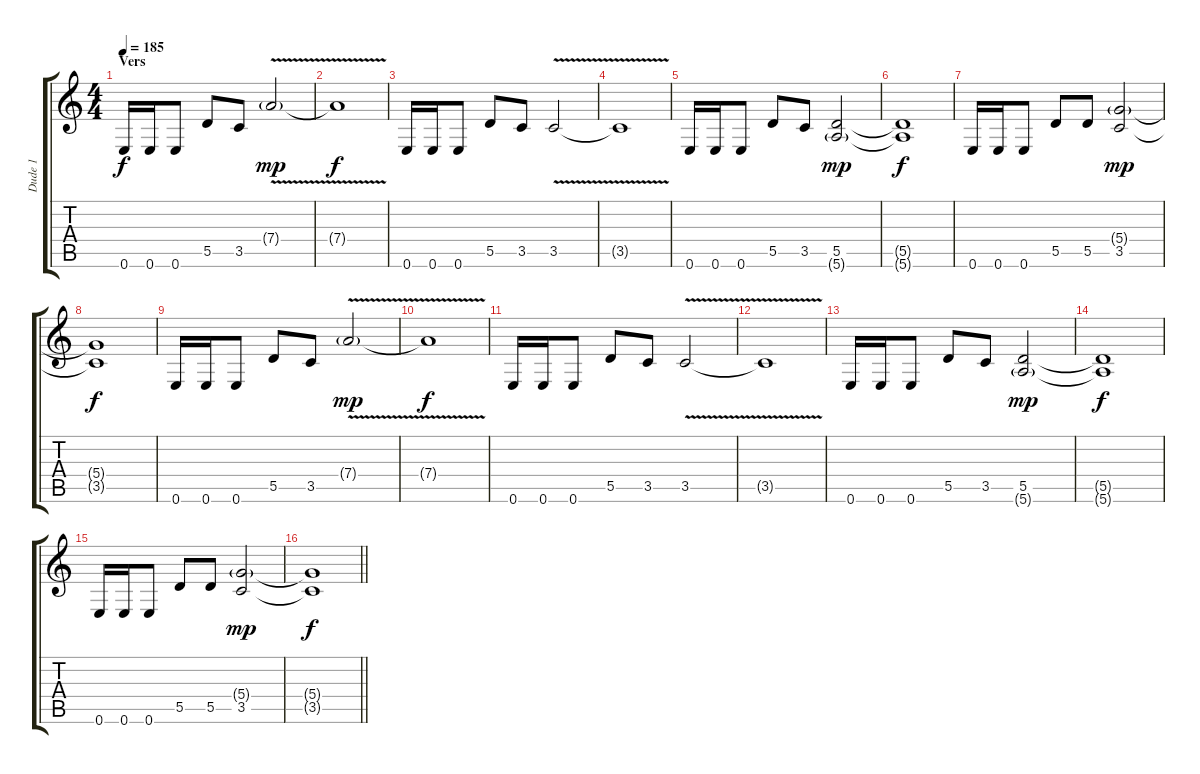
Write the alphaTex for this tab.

\track ("Dude 1" "Dude 1") {instrument distortionguitar}
\staff {score tabs}
\tuning (E4 B3 G3 D3 A2 E2) {hide}
\ts (4 4)
\section ("" "Vers")
\tempo 185
\clef g2
\ks c
0.6.16{dy f} 0.6.16 0.6.8 5.5.8 3.5.8 7.4{v g}.2{dy mp} |
7.4{t}.1{dy f} |
0.6.16 0.6.16 0.6.8 5.5.8 3.5.8 3.5{v}.2 |
3.5{t}.1 |
0.6.16 0.6.16 0.6.8 5.5.8 3.5.8 (5.5 5.6{g}).2{dy mp} |
(5.5{t} 5.6{t}).1{dy f} |
0.6.16 0.6.16 0.6.8 5.5.8 5.5.8 (5.4{g} 3.5).2{dy mp} |
(5.4{t} 3.5{t}).1{dy f} |
0.6.16 0.6.16 0.6.8 5.5.8 3.5.8 7.4{v g}.2{dy mp} |
7.4{t}.1{dy f} |
0.6.16 0.6.16 0.6.8 5.5.8 3.5.8 3.5{v}.2 |
3.5{t}.1 |
0.6.16 0.6.16 0.6.8 5.5.8 3.5.8 (5.5 5.6{g}).2{dy mp} |
(5.5{t} 5.6{t}).1{dy f} |
0.6.16 0.6.16 0.6.8 5.5.8 5.5.8 (5.4{g} 3.5).2{dy mp} |
\barLineRight lightlight
(5.4{t} 3.5{t}).1{dy f}
